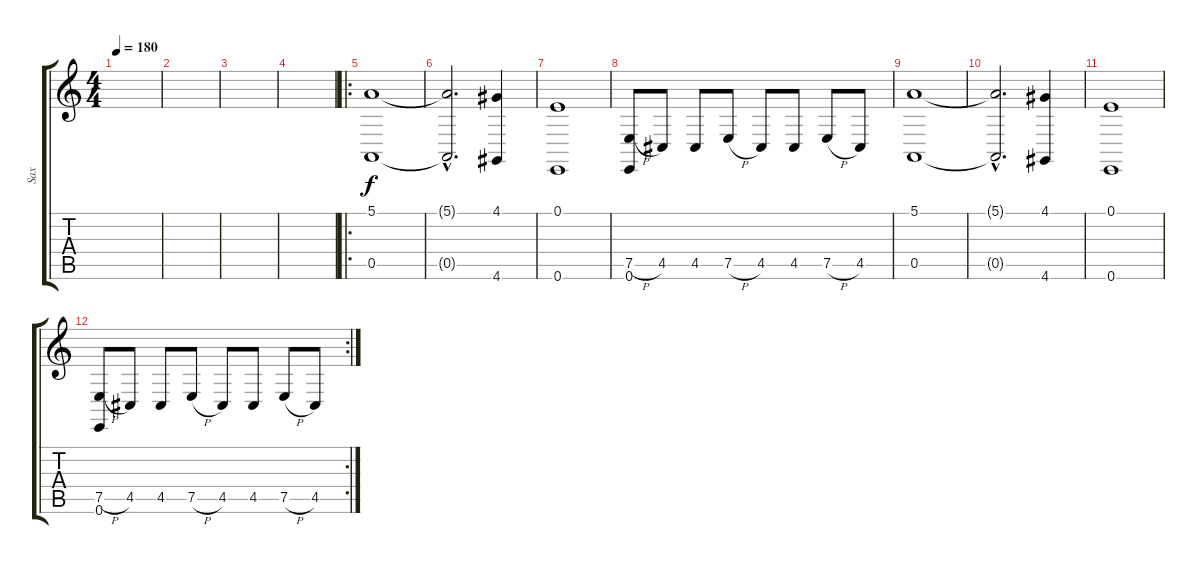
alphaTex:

\track ("Sax" "Sax") {instrument tenorsax}
\staff {score tabs}
\tuning (E4 B3 G3 D3 A2 E2) {hide}
\ts (4 4)
\tempo 180
\clef g2
\ks c
|
|
|
|
\ro
(5.1 0.5).1 |
(5.1{hac t} 0.5{hac t}).2{d} (4.1 4.6).4 |
(0.1 0.6).1 |
(7.5{h} 0.6).8 4.5.8 4.5.8 7.5{h}.8 4.5.8 4.5.8 7.5{h}.8 4.5.8 |
(5.1 0.5).1 |
(5.1{hac t} 0.5{hac t}).2{d} (4.1 4.6).4 |
(0.1 0.6).1 |
\rc 2
(7.5{h} 0.6).8 4.5.8 4.5.8 7.5{h}.8 4.5.8 4.5.8 7.5{h}.8 4.5.8
